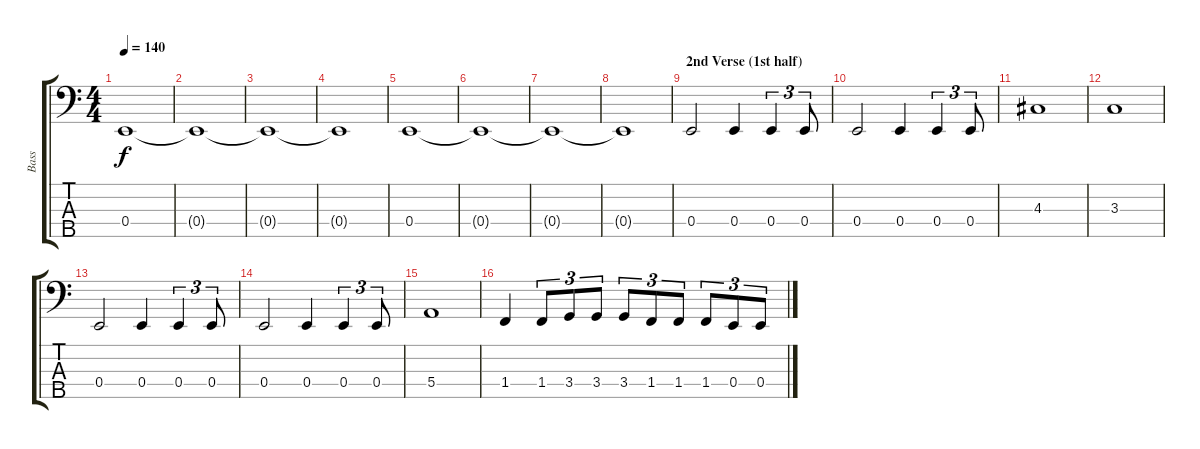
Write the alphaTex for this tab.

\track ("Bass" "Bass") {instrument electricbassfinger}
\staff {score tabs}
\tuning (G2 D2 A1 E1 B0) {hide}
\ts (4 4)
\tempo 140
\clef f4
\ks c
0.4.1{dy f} |
0.4{t}.1 |
0.4{t}.1 |
0.4{t}.1 |
0.4.1 |
0.4{t}.1 |
0.4{t}.1 |
0.4{t}.1 |
\section ("" "2nd Verse (1st half)")
0.4.2 0.4.4 0.4.4{tu (3 2)} 0.4.8{tu (3 2)} |
0.4.2 0.4.4 0.4.4{tu (3 2)} 0.4.8{tu (3 2)} |
4.3.1 |
3.3.1 |
0.4.2 0.4.4 0.4.4{tu (3 2)} 0.4.8{tu (3 2)} |
0.4.2 0.4.4 0.4.4{tu (3 2)} 0.4.8{tu (3 2)} |
5.4.1 |
1.4.4 1.4.8{tu (3 2)} 3.4.8{tu (3 2)} 3.4.8{tu (3 2)} 3.4.8{tu (3 2)} 1.4.8{tu (3 2)} 1.4.8{tu (3 2)} 1.4.8{tu (3 2)} 0.4.8{tu (3 2)} 0.4.8{tu (3 2)}
